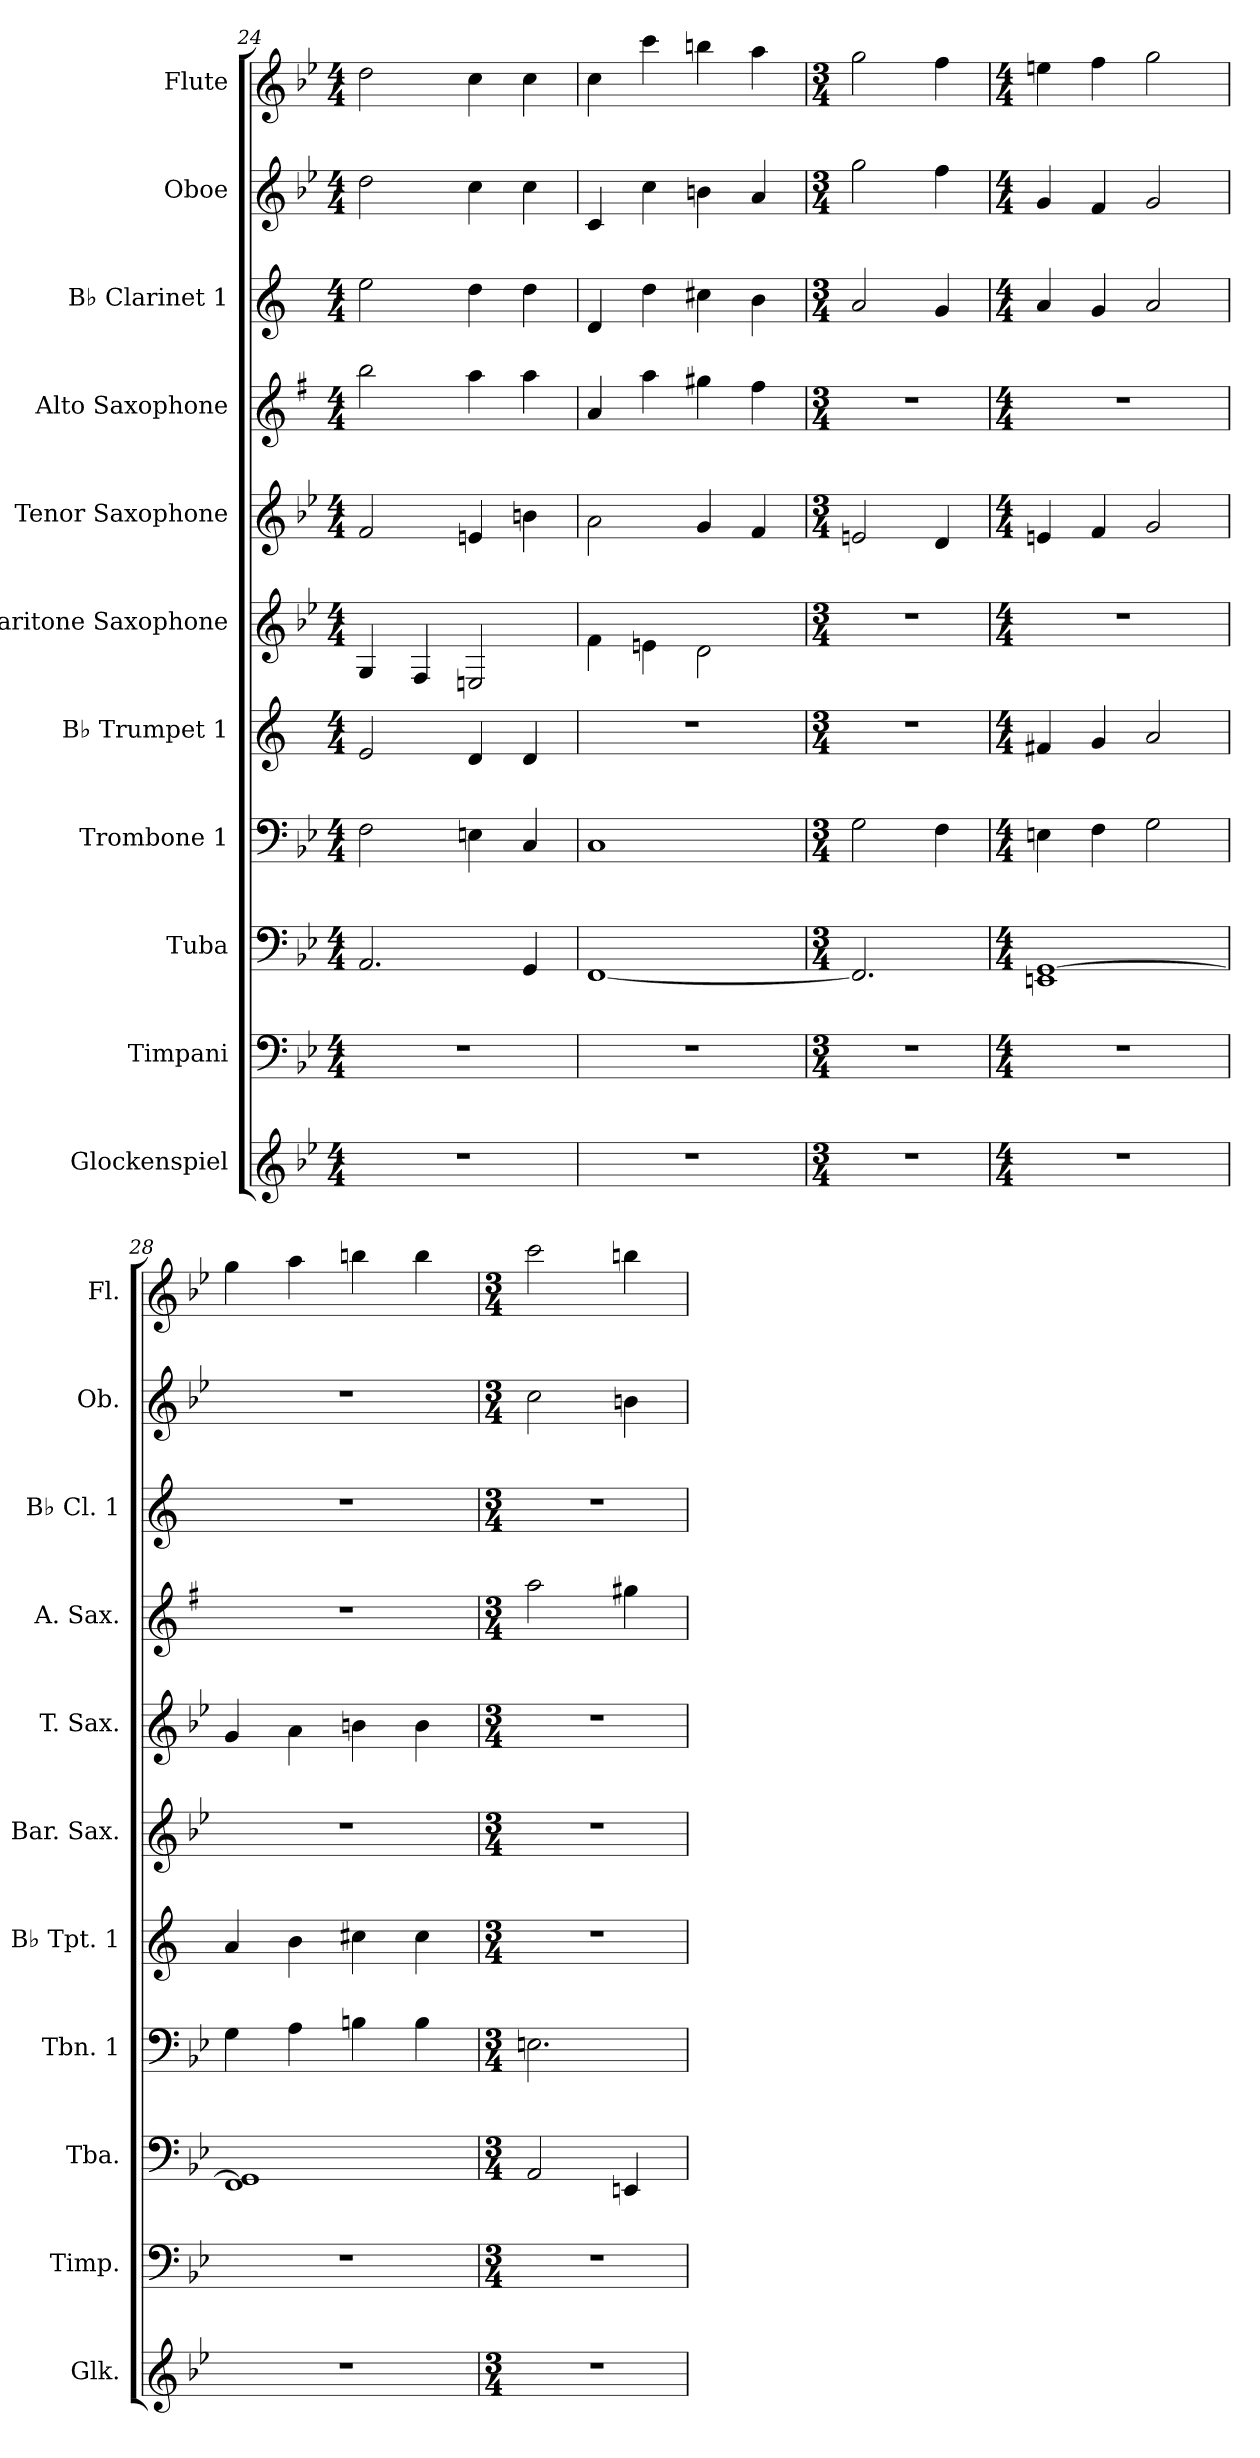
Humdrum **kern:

**kern	**kern	**kern	**kern	**kern	**kern	**kern	**kern	**kern	**kern	**kern
*part11	*part10	*part9	*part8	*part7	*part6	*part5	*part4	*part3	*part2	*part1
*staff11	*staff10	*staff9	*staff8	*staff7	*staff6	*staff5	*staff4	*staff3	*staff2	*staff1
*I"Glockenspiel	*I"Timpani	*I"Tuba	*I"Trombone 1	*I"B♭ Trumpet 1	*I"Baritone Saxophone	*I"Tenor Saxophone	*I"Alto Saxophone	*I"B♭ Clarinet 1	*I"Oboe	*I"Flute
*I'Glk.	*I'Timp.	*I'Tba.	*I'Tbn. 1	*I'B♭ Tpt. 1	*I'Bar. Sax.	*I'T. Sax.	*I'A. Sax.	*I'B♭ Cl. 1	*I'Ob.	*I'Fl.
*clefG2	*clefF4	*clefF4	*clefF4	*clefG2	*clefG2	*clefG2	*clefG2	*clefG2	*clefG2	*clefG2
*ITrd-14c-24	*	*	*	*ITrd1c2	*ITrd12c21	*ITrd8c14	*ITrd5c9	*ITrd1c2	*	*
*k[b-e-]	*k[b-e-]	*k[b-e-]	*k[b-e-]	*k[b-e-]	*k[b-e-]	*k[b-e-]	*k[b-e-]	*k[b-e-]	*k[b-e-]	*k[b-e-]
*M4/4	*M4/4	*M4/4	*M4/4	*M4/4	*M4/4	*M4/4	*M4/4	*M4/4	*M4/4	*M4/4
=24	=24	=24	=24	=24	=24	=24	=24	=24	=24	=24
1r	1r	2.AA/	2F\	2d/	4GG/	2F/	2dd\	2dd\	2dd\	2dd\
.	.	.	.	.	4FF/	.	.	.	.	.
.	.	.	4En\	4c/	2EEn/	4En/	4cc\	4cc\	4cc\	4cc\
.	.	4GG/	4C/	4c/	.	4Bn\	4cc\	4cc\	4cc\	4cc\
=25	=25	=25	=25	=25	=25	=25	=25	=25	=25	=25
1r	1r	[1FF	1C	1r	4F\	2A\	4c/	4c/	4c/	4cc\
.	.	.	.	.	4En\	.	4cc\	4cc\	4cc\	4ccc\
.	.	.	.	.	2D\	4G/	4bn\	4bn\	4bn\	4bbn\
.	.	.	.	.	.	4F/	4a\	4a\	4a/	4aa\
=26	=26	=26	=26	=26	=26	=26	=26	=26	=26	=26
*M3/4	*M3/4	*M3/4	*M3/4	*M3/4	*M3/4	*M3/4	*M3/4	*M3/4	*M3/4	*M3/4
2.r	2.r	2.FF/]	2G\	2.r	2.r	2En/	2.r	2g/	2gg\	2gg\
.	.	.	4F\	.	.	4D/	.	4f/	4ff\	4ff\
=27	=27	=27	=27	=27	=27	=27	=27	=27	=27	=27
*M4/4	*M4/4	*M4/4	*M4/4	*M4/4	*M4/4	*M4/4	*M4/4	*M4/4	*M4/4	*M4/4
1r	1r	1EEn [1GG	4En\	4en/	1r	4En/	1r	4g/	4g/	4een\
.	.	.	4F\	4f/	.	4F/	.	4f/	4f/	4ff\
.	.	.	2G\	2g/	.	2G/	.	2g/	2g/	2gg\
!!LO:PB:g=z
=28	=28	=28	=28	=28	=28	=28	=28	=28	=28	=28
1r	1r	1FF 1GG]	4G\	4g/	1r	4G/	1r	1r	1r	4gg\
.	.	.	4A\	4a\	.	4A\	.	.	.	4aa\
.	.	.	4Bn\	4bn\	.	4Bn\	.	.	.	4bbn\
.	.	.	4B\	4b\	.	4B\	.	.	.	4bb\
=29	=29	=29	=29	=29	=29	=29	=29	=29	=29	=29
*M3/4	*M3/4	*M3/4	*M3/4	*M3/4	*M3/4	*M3/4	*M3/4	*M3/4	*M3/4	*M3/4
2.r	2.r	2AA/	2.En\	2.r	2.r	2.r	2cc\	2.r	2cc\	2ccc\
.	.	4EEn/	.	.	.	.	4bn\	.	4bn\	4bbn\
=	=	=	=	=	=	=	=	=	=	=
*-	*-	*-	*-	*-	*-	*-	*-	*-	*-	*-
